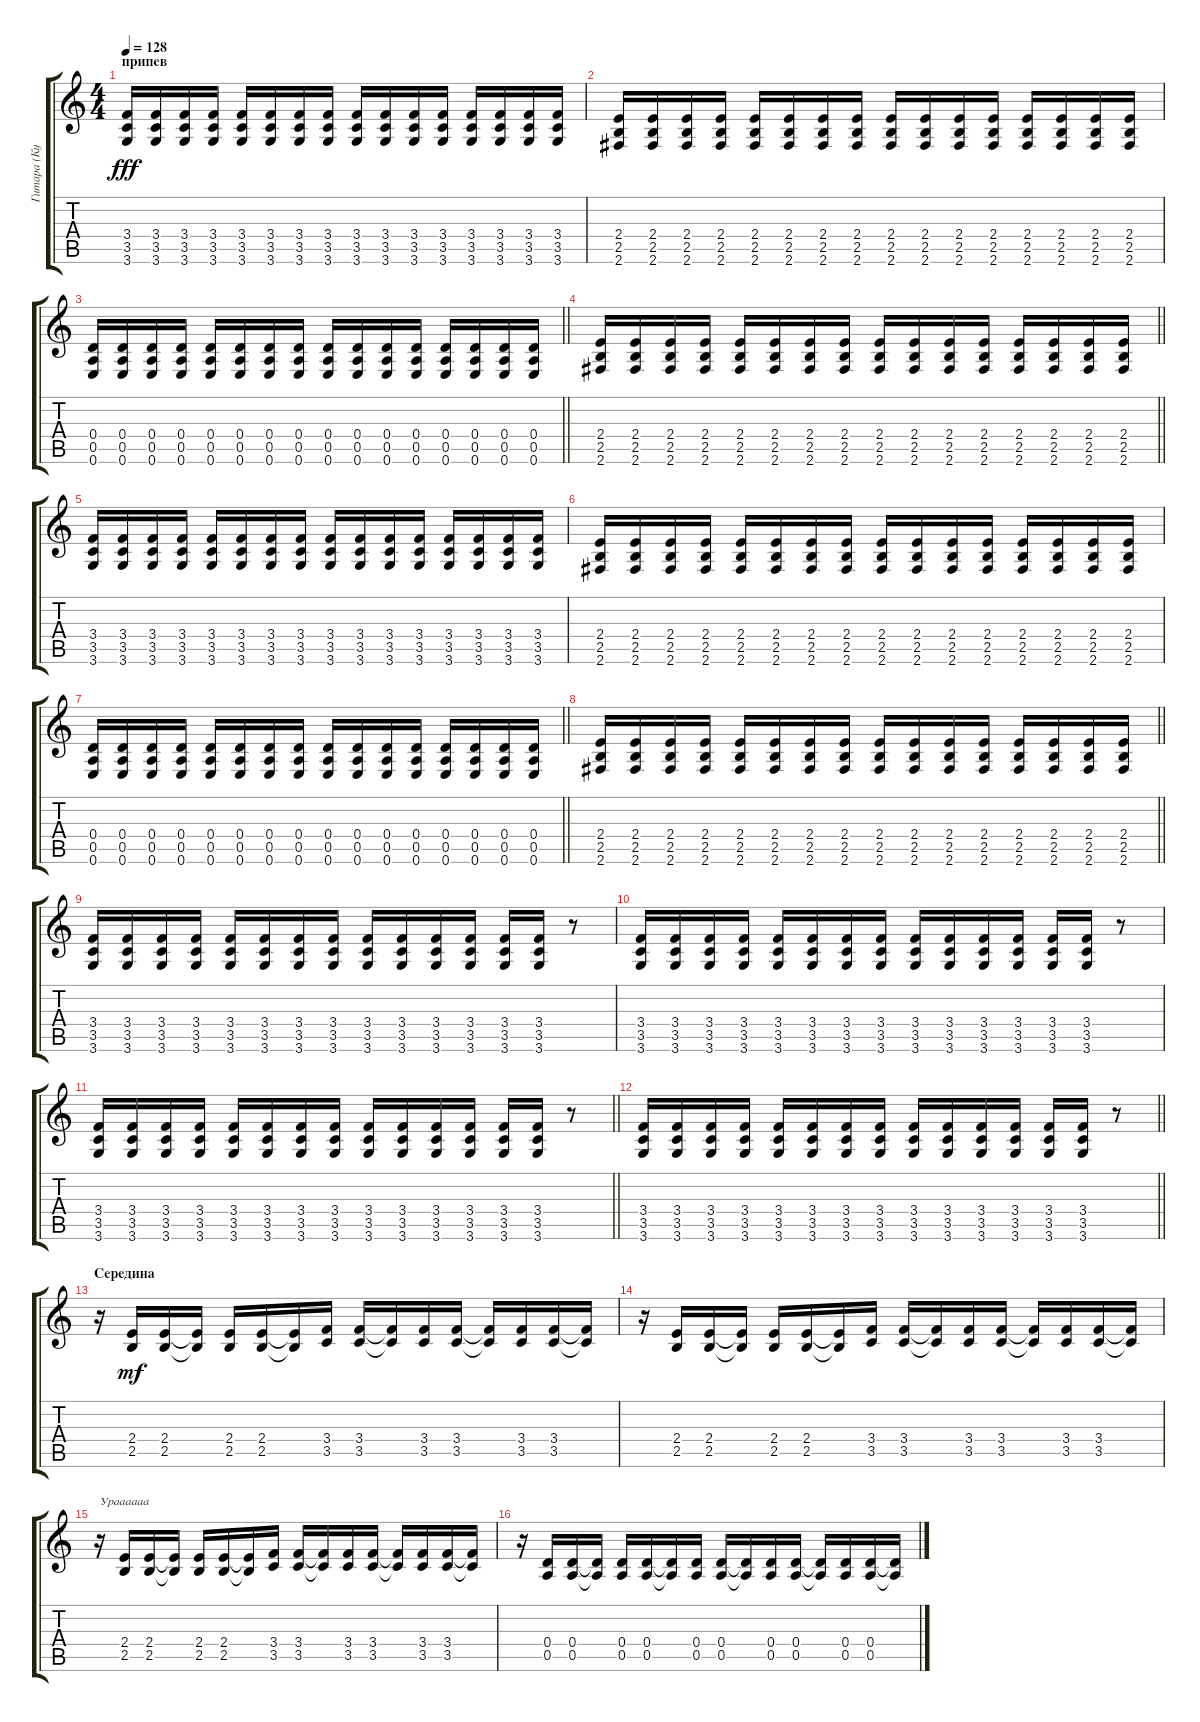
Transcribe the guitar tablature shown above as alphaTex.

\track ("Гитара (Кудрявый)" "Гитара (Ку") {instrument distortionguitar}
\staff {score tabs}
\tuning (E4 B3 G3 D3 A2 E2) {hide}
\ts (4 4)
\section ("" "припев")
\tempo 128
\clef g2
\ks c
(3.4 3.5 3.6).16{dy fff} (3.4 3.5 3.6).16 (3.4 3.5 3.6).16 (3.4 3.5 3.6).16 (3.4 3.5 3.6).16 (3.4 3.5 3.6).16 (3.4 3.5 3.6).16 (3.4 3.5 3.6).16 (3.4 3.5 3.6).16 (3.4 3.5 3.6).16 (3.4 3.5 3.6).16 (3.4 3.5 3.6).16 (3.4 3.5 3.6).16 (3.4 3.5 3.6).16 (3.4 3.5 3.6).16 (3.4 3.5 3.6).16 |
(2.4 2.5 2.6).16 (2.4 2.5 2.6).16 (2.4 2.5 2.6).16 (2.4 2.5 2.6).16 (2.4 2.5 2.6).16 (2.4 2.5 2.6).16 (2.4 2.5 2.6).16 (2.4 2.5 2.6).16 (2.4 2.5 2.6).16 (2.4 2.5 2.6).16 (2.4 2.5 2.6).16 (2.4 2.5 2.6).16 (2.4 2.5 2.6).16 (2.4 2.5 2.6).16 (2.4 2.5 2.6).16 (2.4 2.5 2.6).16 |
\barLineRight lightlight
(0.4 0.5 0.6).16 (0.4 0.5 0.6).16 (0.4 0.5 0.6).16 (0.4 0.5 0.6).16 (0.4 0.5 0.6).16 (0.4 0.5 0.6).16 (0.4 0.5 0.6).16 (0.4 0.5 0.6).16 (0.4 0.5 0.6).16 (0.4 0.5 0.6).16 (0.4 0.5 0.6).16 (0.4 0.5 0.6).16 (0.4 0.5 0.6).16 (0.4 0.5 0.6).16 (0.4 0.5 0.6).16 (0.4 0.5 0.6).16 |
\barLineRight lightlight
(2.4 2.5 2.6).16 (2.4 2.5 2.6).16 (2.4 2.5 2.6).16 (2.4 2.5 2.6).16 (2.4 2.5 2.6).16 (2.4 2.5 2.6).16 (2.4 2.5 2.6).16 (2.4 2.5 2.6).16 (2.4 2.5 2.6).16 (2.4 2.5 2.6).16 (2.4 2.5 2.6).16 (2.4 2.5 2.6).16 (2.4 2.5 2.6).16 (2.4 2.5 2.6).16 (2.4 2.5 2.6).16 (2.4 2.5 2.6).16 |
(3.4 3.5 3.6).16 (3.4 3.5 3.6).16 (3.4 3.5 3.6).16 (3.4 3.5 3.6).16 (3.4 3.5 3.6).16 (3.4 3.5 3.6).16 (3.4 3.5 3.6).16 (3.4 3.5 3.6).16 (3.4 3.5 3.6).16 (3.4 3.5 3.6).16 (3.4 3.5 3.6).16 (3.4 3.5 3.6).16 (3.4 3.5 3.6).16 (3.4 3.5 3.6).16 (3.4 3.5 3.6).16 (3.4 3.5 3.6).16 |
(2.4 2.5 2.6).16 (2.4 2.5 2.6).16 (2.4 2.5 2.6).16 (2.4 2.5 2.6).16 (2.4 2.5 2.6).16 (2.4 2.5 2.6).16 (2.4 2.5 2.6).16 (2.4 2.5 2.6).16 (2.4 2.5 2.6).16 (2.4 2.5 2.6).16 (2.4 2.5 2.6).16 (2.4 2.5 2.6).16 (2.4 2.5 2.6).16 (2.4 2.5 2.6).16 (2.4 2.5 2.6).16 (2.4 2.5 2.6).16 |
\barLineRight lightlight
(0.4 0.5 0.6).16 (0.4 0.5 0.6).16 (0.4 0.5 0.6).16 (0.4 0.5 0.6).16 (0.4 0.5 0.6).16 (0.4 0.5 0.6).16 (0.4 0.5 0.6).16 (0.4 0.5 0.6).16 (0.4 0.5 0.6).16 (0.4 0.5 0.6).16 (0.4 0.5 0.6).16 (0.4 0.5 0.6).16 (0.4 0.5 0.6).16 (0.4 0.5 0.6).16 (0.4 0.5 0.6).16 (0.4 0.5 0.6).16 |
\barLineRight lightlight
(2.4 2.5 2.6).16 (2.4 2.5 2.6).16 (2.4 2.5 2.6).16 (2.4 2.5 2.6).16 (2.4 2.5 2.6).16 (2.4 2.5 2.6).16 (2.4 2.5 2.6).16 (2.4 2.5 2.6).16 (2.4 2.5 2.6).16 (2.4 2.5 2.6).16 (2.4 2.5 2.6).16 (2.4 2.5 2.6).16 (2.4 2.5 2.6).16 (2.4 2.5 2.6).16 (2.4 2.5 2.6).16 (2.4 2.5 2.6).16 |
(3.4 3.5 3.6).16 (3.4 3.5 3.6).16 (3.4 3.5 3.6).16 (3.4 3.5 3.6).16 (3.4 3.5 3.6).16 (3.4 3.5 3.6).16 (3.4 3.5 3.6).16 (3.4 3.5 3.6).16 (3.4 3.5 3.6).16 (3.4 3.5 3.6).16 (3.4 3.5 3.6).16 (3.4 3.5 3.6).16 (3.4 3.5 3.6).16 (3.4 3.5 3.6).16 r.8 |
(3.4 3.5 3.6).16 (3.4 3.5 3.6).16 (3.4 3.5 3.6).16 (3.4 3.5 3.6).16 (3.4 3.5 3.6).16 (3.4 3.5 3.6).16 (3.4 3.5 3.6).16 (3.4 3.5 3.6).16 (3.4 3.5 3.6).16 (3.4 3.5 3.6).16 (3.4 3.5 3.6).16 (3.4 3.5 3.6).16 (3.4 3.5 3.6).16 (3.4 3.5 3.6).16 r.8 |
\barLineRight lightlight
(3.4 3.5 3.6).16 (3.4 3.5 3.6).16 (3.4 3.5 3.6).16 (3.4 3.5 3.6).16 (3.4 3.5 3.6).16 (3.4 3.5 3.6).16 (3.4 3.5 3.6).16 (3.4 3.5 3.6).16 (3.4 3.5 3.6).16 (3.4 3.5 3.6).16 (3.4 3.5 3.6).16 (3.4 3.5 3.6).16 (3.4 3.5 3.6).16 (3.4 3.5 3.6).16 r.8 |
\barLineRight lightlight
(3.4 3.5 3.6).16 (3.4 3.5 3.6).16 (3.4 3.5 3.6).16 (3.4 3.5 3.6).16 (3.4 3.5 3.6).16 (3.4 3.5 3.6).16 (3.4 3.5 3.6).16 (3.4 3.5 3.6).16 (3.4 3.5 3.6).16 (3.4 3.5 3.6).16 (3.4 3.5 3.6).16 (3.4 3.5 3.6).16 (3.4 3.5 3.6).16 (3.4 3.5 3.6).16 r.8 |
\section ("" "Середина")
r.16 (2.4 2.5).16{dy mf} (2.4 2.5).16 (2.4{t} 2.5{t}).16 (2.4 2.5).16 (2.4 2.5).16 (2.4{t} 2.5{t}).16 (3.4 3.5).16 (3.4 3.5).16 (3.4{t} 3.5{t}).16 (3.4 3.5).16 (3.4 3.5).16 (3.4{t} 3.5{t}).16 (3.4 3.5).16 (3.4 3.5).16 (3.4{t} 3.5{t}).16 |
r.16 (2.4 2.5).16 (2.4 2.5).16 (2.4{t} 2.5{t}).16 (2.4 2.5).16 (2.4 2.5).16 (2.4{t} 2.5{t}).16 (3.4 3.5).16 (3.4 3.5).16 (3.4{t} 3.5{t}).16 (3.4 3.5).16 (3.4 3.5).16 (3.4{t} 3.5{t}).16 (3.4 3.5).16 (3.4 3.5).16 (3.4{t} 3.5{t}).16 |
r.16{txt "Ураааааа"} (2.4 2.5).16 (2.4 2.5).16 (2.4{t} 2.5{t}).16 (2.4 2.5).16 (2.4 2.5).16 (2.4{t} 2.5{t}).16 (3.4 3.5).16 (3.4 3.5).16 (3.4{t} 3.5{t}).16 (3.4 3.5).16 (3.4 3.5).16 (3.4{t} 3.5{t}).16 (3.4 3.5).16 (3.4 3.5).16 (3.4{t} 3.5{t}).16 |
r.16 (0.4 0.5).16 (0.4 0.5).16 (0.4{t} 0.5{t}).16 (0.4 0.5).16 (0.4 0.5).16 (0.4{t} 0.5{t}).16 (0.4 0.5).16 (0.4 0.5).16 (0.4{t} 0.5{t}).16 (0.4 0.5).16 (0.4 0.5).16 (0.4{t} 0.5{t}).16 (0.4 0.5).16 (0.4 0.5).16 (0.4{t} 0.5{t}).16
